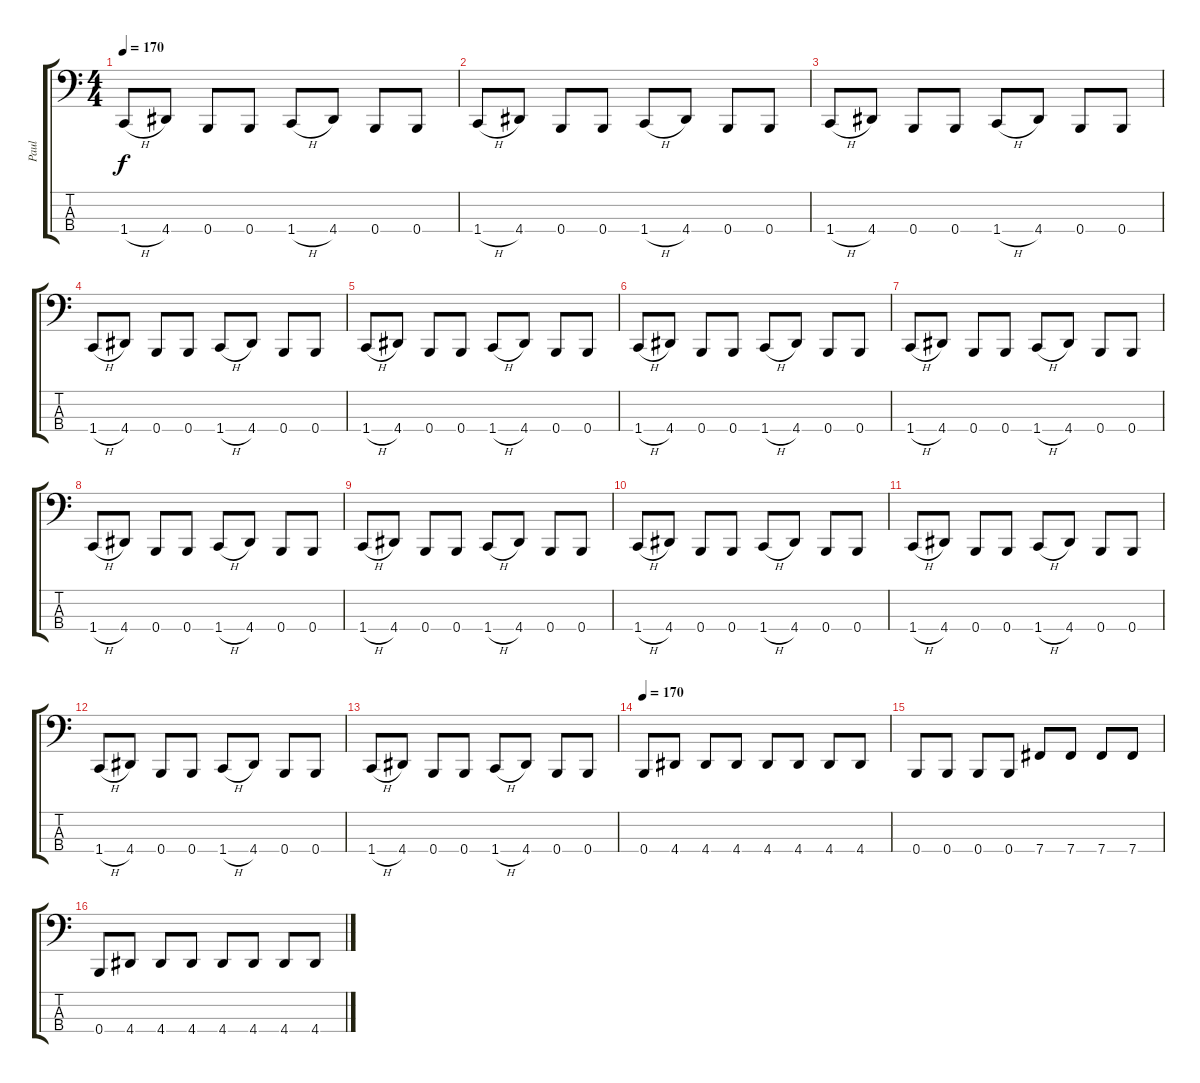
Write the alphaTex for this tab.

\track ("Paul" "Paul") {instrument electricbassfinger}
\staff {score tabs}
\tuning (E2 B1 Gb1 B0) {hide}
\ts (4 4)
\tempo 170
\clef f4
\ks c
1.4{h}.8{dy f} 4.4.8 0.4.8 0.4.8 1.4{h}.8 4.4.8 0.4.8 0.4.8 |
1.4{h}.8 4.4.8 0.4.8 0.4.8 1.4{h}.8 4.4.8 0.4.8 0.4.8 |
1.4{h}.8 4.4.8 0.4.8 0.4.8 1.4{h}.8 4.4.8 0.4.8 0.4.8 |
1.4{h}.8 4.4.8 0.4.8 0.4.8 1.4{h}.8 4.4.8 0.4.8 0.4.8 |
1.4{h}.8 4.4.8 0.4.8 0.4.8 1.4{h}.8 4.4.8 0.4.8 0.4.8 |
1.4{h}.8 4.4.8 0.4.8 0.4.8 1.4{h}.8 4.4.8 0.4.8 0.4.8 |
1.4{h}.8 4.4.8 0.4.8 0.4.8 1.4{h}.8 4.4.8 0.4.8 0.4.8 |
1.4{h}.8 4.4.8 0.4.8 0.4.8 1.4{h}.8 4.4.8 0.4.8 0.4.8 |
1.4{h}.8 4.4.8 0.4.8 0.4.8 1.4{h}.8 4.4.8 0.4.8 0.4.8 |
1.4{h}.8 4.4.8 0.4.8 0.4.8 1.4{h}.8 4.4.8 0.4.8 0.4.8 |
1.4{h}.8 4.4.8 0.4.8 0.4.8 1.4{h}.8 4.4.8 0.4.8 0.4.8 |
1.4{h}.8 4.4.8 0.4.8 0.4.8 1.4{h}.8 4.4.8 0.4.8 0.4.8 |
1.4{h}.8 4.4.8 0.4.8 0.4.8 1.4{h}.8 4.4.8 0.4.8 0.4.8 |
\tempo 170
0.4.8 4.4.8 4.4.8 4.4.8 4.4.8 4.4.8 4.4.8 4.4.8 |
0.4.8 0.4.8 0.4.8 0.4.8 7.4.8 7.4.8 7.4.8 7.4.8 |
0.4.8 4.4.8 4.4.8 4.4.8 4.4.8 4.4.8 4.4.8 4.4.8
